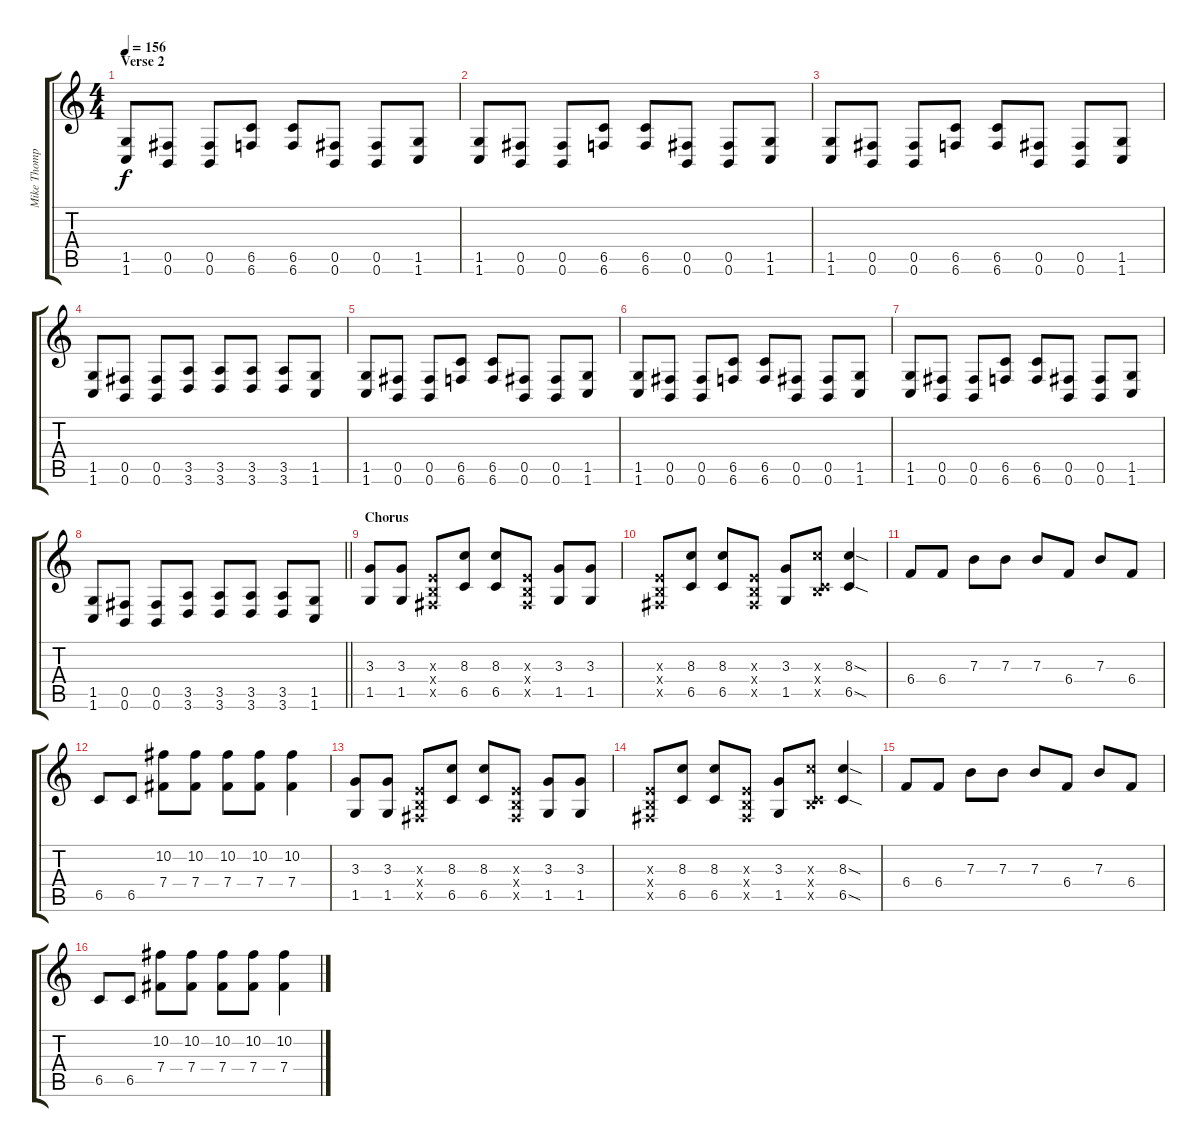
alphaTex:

\track ("Mike Thompson" "Mike Thomp") {instrument distortionguitar}
\staff {score tabs}
\tuning (Db4 Ab3 E3 B2 Gb2 B1) {hide}
\ts (4 4)
\section ("" "Verse 2")
\tempo 156
\clef g2
\ks c
(1.5 1.6).8{dy f} (0.5 0.6).8 (0.5 0.6).8 (6.5 6.6).8 (6.5 6.6).8 (0.5 0.6).8 (0.5 0.6).8 (1.5 1.6).8 |
(1.5 1.6).8 (0.5 0.6).8 (0.5 0.6).8 (6.5 6.6).8 (6.5 6.6).8 (0.5 0.6).8 (0.5 0.6).8 (1.5 1.6).8 |
(1.5 1.6).8 (0.5 0.6).8 (0.5 0.6).8 (6.5 6.6).8 (6.5 6.6).8 (0.5 0.6).8 (0.5 0.6).8 (1.5 1.6).8 |
(1.5 1.6).8 (0.5 0.6).8 (0.5 0.6).8 (3.5 3.6).8 (3.5 3.6).8 (3.5 3.6).8 (3.5 3.6).8 (1.5 1.6).8 |
(1.5 1.6).8 (0.5 0.6).8 (0.5 0.6).8 (6.5 6.6).8 (6.5 6.6).8 (0.5 0.6).8 (0.5 0.6).8 (1.5 1.6).8 |
(1.5 1.6).8 (0.5 0.6).8 (0.5 0.6).8 (6.5 6.6).8 (6.5 6.6).8 (0.5 0.6).8 (0.5 0.6).8 (1.5 1.6).8 |
(1.5 1.6).8 (0.5 0.6).8 (0.5 0.6).8 (6.5 6.6).8 (6.5 6.6).8 (0.5 0.6).8 (0.5 0.6).8 (1.5 1.6).8 |
\barLineRight lightlight
(1.5 1.6).8 (0.5 0.6).8 (0.5 0.6).8 (3.5 3.6).8 (3.5 3.6).8 (3.5 3.6).8 (3.5 3.6).8 (1.5 1.6).8 |
\section ("" "Chorus")
(3.3 1.5).8 (3.3 1.5).8 (0.3{x} 0.4{x} 0.5{x}).8 (8.3 6.5).8 (8.3 6.5).8 (0.3{x} 0.4{x} 0.5{x}).8 (3.3 1.5).8 (3.3 1.5).8 |
(0.3{x} 0.4{x} 0.5{x}).8 (8.3 6.5).8 (8.3 6.5).8 (0.3{x} 0.4{x} 0.5{x}).8 (3.3 1.5).8 (8.3{x} 0.4{x} 6.5{x}).8 (8.3{sod} 6.5{sod}).4 |
6.4.8 6.4.8 7.3.8 7.3.8 7.3.8 6.4.8 7.3.8 6.4.8 |
6.5.8 6.5.8 (10.2 7.4).8 (10.2 7.4).8 (10.2 7.4).8 (10.2 7.4).8 (10.2 7.4).4 |
(3.3 1.5).8 (3.3 1.5).8 (0.3{x} 0.4{x} 0.5{x}).8 (8.3 6.5).8 (8.3 6.5).8 (0.3{x} 0.4{x} 0.5{x}).8 (3.3 1.5).8 (3.3 1.5).8 |
(0.3{x} 0.4{x} 0.5{x}).8 (8.3 6.5).8 (8.3 6.5).8 (0.3{x} 0.4{x} 0.5{x}).8 (3.3 1.5).8 (8.3{x} 0.4{x} 6.5{x}).8 (8.3{sod} 6.5{sod}).4 |
6.4.8 6.4.8 7.3.8 7.3.8 7.3.8 6.4.8 7.3.8 6.4.8 |
6.5.8 6.5.8 (10.2 7.4).8 (10.2 7.4).8 (10.2 7.4).8 (10.2 7.4).8 (10.2 7.4).4
